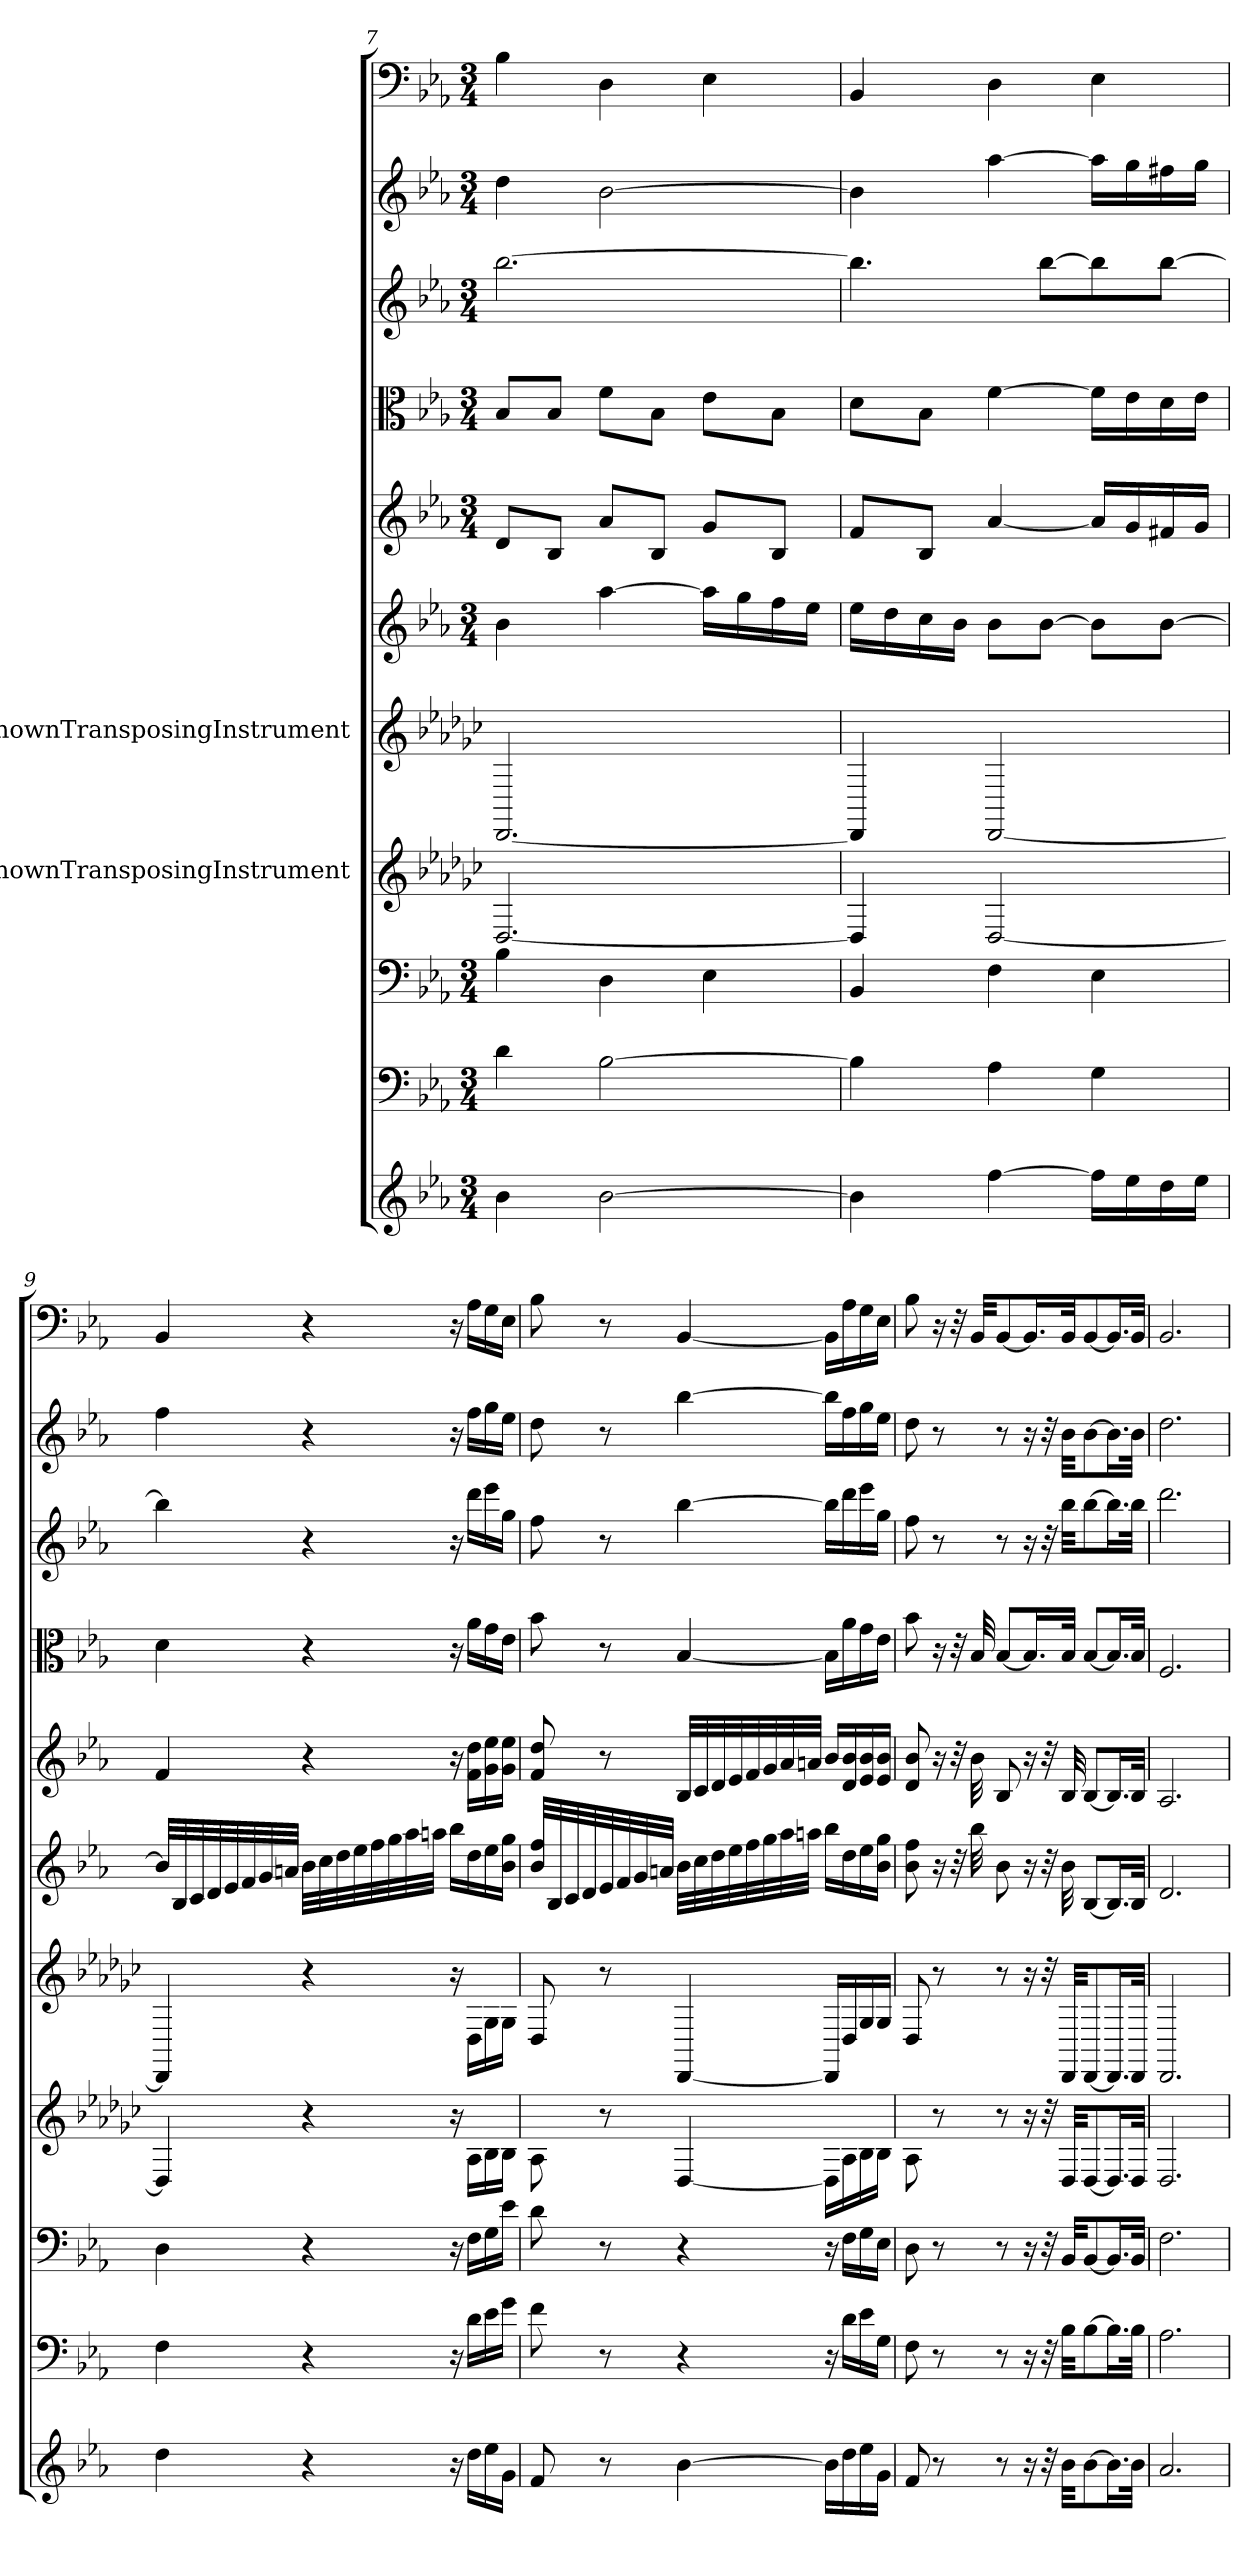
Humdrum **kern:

**kern	**kern	**kern	**kern	**kern	**kern	**kern	**kern	**kern	**kern	**kern
*part11	*part10	*part9	*part8	*part7	*part6	*part5	*part4	*part3	*part2	*part1
*staff11	*staff10	*staff9	*staff8	*staff7	*staff6	*staff5	*staff4	*staff3	*staff2	*staff1
*	*	*	*I"UnknownTransposingInstrument	*I"UnknownTransposingInstrument	*	*	*	*	*	*
*clefG2	*clefF4	*clefF4	*clefG2	*clefG2	*clefG2	*clefG2	*clefC3	*clefG2	*clefG2	*clefF4
*	*	*	*ITrd-5c-9	*ITrd-5c-9	*	*	*	*	*	*
*k[b-e-a-]	*k[b-e-a-]	*k[b-e-a-]	*k[b-e-a-]	*k[b-e-a-]	*k[b-e-a-]	*k[b-e-a-]	*k[b-e-a-]	*k[b-e-a-]	*k[b-e-a-]	*k[b-e-a-]
*E-:	*E-:	*E-:	*	*	*E-:	*E-:	*E-:	*E-:	*E-:	*E-:
*M3/4	*M3/4	*M3/4	*	*	*M3/4	*M3/4	*M3/4	*M3/4	*M3/4	*M3/4
=7	=7	=7	=7	=7	=7	=7	=7	=7	=7	=7
4b-\	4d\	4B-\	[2.B-/	[2.BB-/	4b-\	8d/L	8B-/L	[2.bb-\	4dd\	4B-\
.	.	.	.	.	.	8B-/J	8B-/J	.	.	.
[2b-\	[2B-\	4D\	.	.	[4aa-\	8a-/L	8f\L	.	[2b-\	4D\
.	.	.	.	.	.	8B-/J	8B-\J	.	.	.
.	.	4E-\	.	.	16aa-\LL]	8g/L	8e-\L	.	.	4E-\
.	.	.	.	.	16gg\	.	.	.	.	.
.	.	.	.	.	16ff\	8B-/J	8B-\J	.	.	.
.	.	.	.	.	16ee-\JJ	.	.	.	.	.
=8	=8	=8	=8	=8	=8	=8	=8	=8	=8	=8
4b-\]	4B-\]	4BB-/	4B-/]	4BB-/]	16ee-\LL	8f/L	8d\L	4.bb-\]	4b-\]	4BB-/
.	.	.	.	.	16dd\	.	.	.	.	.
.	.	.	.	.	16cc\	8B-/J	8B-\J	.	.	.
.	.	.	.	.	16b-\JJ	.	.	.	.	.
[4ff\	4A-\	4F\	[2B-/	[2BB-/	8b-\L	[4a-/	[4f\	.	[4aa-\	4D\
.	.	.	.	.	[8b-\J	.	.	[8bb-\L	.	.
16ff\LL]	4G\	4E-\	.	.	8b-\L]	16a-/LL]	16f\LL]	8bb-\]	16aa-\LL]	4E-\
16ee-\	.	.	.	.	.	16g/	16e-\	.	16gg\	.
16dd\	.	.	.	.	[8b-\J	16f#X/	16d\	[8bb-\J	16ff#X\	.
16ee-\JJ	.	.	.	.	.	16g/JJ	16e-\JJ	.	16gg\JJ	.
=9	=9	=9	=9	=9	=9	=9	=9	=9	=9	=9
4dd\	4F\	4D\	4B-/]	4BB-/]	32b-/LLL]	4f/	4d\	4bb-\]	4ff\	4BB-/
.	.	.	.	.	32B-/	.	.	.	.	.
.	.	.	.	.	32c/	.	.	.	.	.
.	.	.	.	.	32d/	.	.	.	.	.
.	.	.	.	.	32e-/	.	.	.	.	.
.	.	.	.	.	32f/	.	.	.	.	.
.	.	.	.	.	32g/	.	.	.	.	.
.	.	.	.	.	32an/JJJ	.	.	.	.	.
4r	4r	4r	4r	4r	32b-\LLL	4r	4r	4r	4r	4r
.	.	.	.	.	32cc\	.	.	.	.	.
.	.	.	.	.	32dd\	.	.	.	.	.
.	.	.	.	.	32ee-\	.	.	.	.	.
.	.	.	.	.	32ff\	.	.	.	.	.
.	.	.	.	.	32gg\	.	.	.	.	.
.	.	.	.	.	32aa-\	.	.	.	.	.
.	.	.	.	.	32aan\JJJ	.	.	.	.	.
16r	16r	16r	16r	16r	16bb-\LL	16r	16r	16r	16r	16r
16dd\LL	16d\LL	16F\LL	16f\LL	16B-\LL	16dd\	16f\ 16dd\LL	16a-\LL	16ddd\LL	16ff\LL	16A-\LL
16ee-\	16e-\	16G\	16g\	16e-\	16ee-\	16g\ 16ee-\	16g\	16eee-\	16gg\	16G\
16g\JJ	16g\JJ	16e-\JJ	16g\JJ	16e-\JJ	16b-\ 16gg\JJ	16g\ 16ee-\JJ	16e-\JJ	16gg\JJ	16ee-\JJ	16E-\JJ
=10	=10	=10	=10	=10	=10	=10	=10	=10	=10	=10
8f/	8f\	8d\	8f\	8B-/	32b-/ 32ff/LLL	8f/ 8dd/	8b-\	8ff\	8dd\	8B-\
.	.	.	.	.	32B-/	.	.	.	.	.
.	.	.	.	.	32c/	.	.	.	.	.
.	.	.	.	.	32d/	.	.	.	.	.
8r	8r	8r	8r	8r	32e-/	8r	8r	8r	8r	8r
.	.	.	.	.	32f/	.	.	.	.	.
.	.	.	.	.	32g/	.	.	.	.	.
.	.	.	.	.	32an/JJJ	.	.	.	.	.
[4b-\	4r	4r	[4B-/	[4BB-/	32b-\LLL	32B-/LLL	[4B-/	[4bb-\	[4bb-\	[4BB-/
.	.	.	.	.	32cc\	32c/	.	.	.	.
.	.	.	.	.	32dd\	32d/	.	.	.	.
.	.	.	.	.	32ee-\	32e-/	.	.	.	.
.	.	.	.	.	32ff\	32f/	.	.	.	.
.	.	.	.	.	32gg\	32g/	.	.	.	.
.	.	.	.	.	32aa-\	32a-/	.	.	.	.
.	.	.	.	.	32aan\JJJ	32an/JJJ	.	.	.	.
16b-\LL]	16r	16r	16B-\LL]	16BB-/LL]	16bb-\LL	16b-/LL	16B-\LL]	16bb-\LL]	16bb-\LL]	16BB-\LL]
16dd\	16d\LL	16F\LL	16f\	16B-/	16dd\	16d/ 16b-/	16a-\	16ddd\	16ff\	16A-\
16ee-\	16e-\	16G\	16g\	16e-/	16ee-\	16e-/ 16b-/	16g\	16eee-\	16gg\	16G\
16g\JJ	16G\JJ	16E-\JJ	16g\JJ	16e-/JJ	16b-\ 16gg\JJ	16e-/ 16b-/JJ	16e-\JJ	16gg\JJ	16ee-\JJ	16E-\JJ
=11	=11	=11	=11	=11	=11	=11	=11	=11	=11	=11
8f/	8F\	8D\	8f\	8B-/	8b-\ 8ff\	8d/ 8b-/	8b-\	8ff\	8dd\	8B-\
8r	8r	8r	8r	8r	16r	16r	16r	8r	8r	16r
.	.	.	.	.	32r	32r	32r	.	.	32r
.	.	.	.	.	32bb-\	32b-\	32B-/	.	.	32BB-/KKL
8r	8r	8r	8r	8r	8b-\	8B-/	[8B-/L	8r	8r	[8BB-/
16r	16r	16r	16r	16r	16r	16r	16.B-/L]	16r	16r	16.BB-/L]
32r	32r	32r	32r	32r	32r	32r	.	32r	32r	.
32b-\KKL	32B-\KKL	32BB-/KKL	32B-/KKL	32BB-/KKL	32b-\	32B-/	32B-/JJk	32bb-\KKL	32b-\KKL	32BB-/JK
[8b-\	[8B-\	[8BB-/	[8B-/	[8BB-/	[8B-/L	[8B-/L	[8B-/L	[8bb-\	[8b-\	[8BB-/
16.b-\L]	16.B-\L]	16.BB-/L]	16.B-/L]	16.BB-/L]	16.B-/L]	16.B-/L]	16.B-/L]	16.bb-\L]	16.b-\L]	16.BB-/L]
32b-\JJk	32B-\JJk	32BB-/JJk	32B-/JJk	32BB-/JJk	32B-/JJk	32B-/JJk	32B-/JJk	32bb-\JJk	32b-\JJk	32BB-/JJk
=12	=12	=12	=12	=12	=12	=12	=12	=12	=12	=12
2.a-/	2.A-\	2.F\	2.B-/	2.BB-/	2.d/	2.A-/	2.F/	2.ddd\	2.dd\	2.BB-/
=	=	=	=	=	=	=	=	=	=	=
*-	*-	*-	*-	*-	*-	*-	*-	*-	*-	*-
